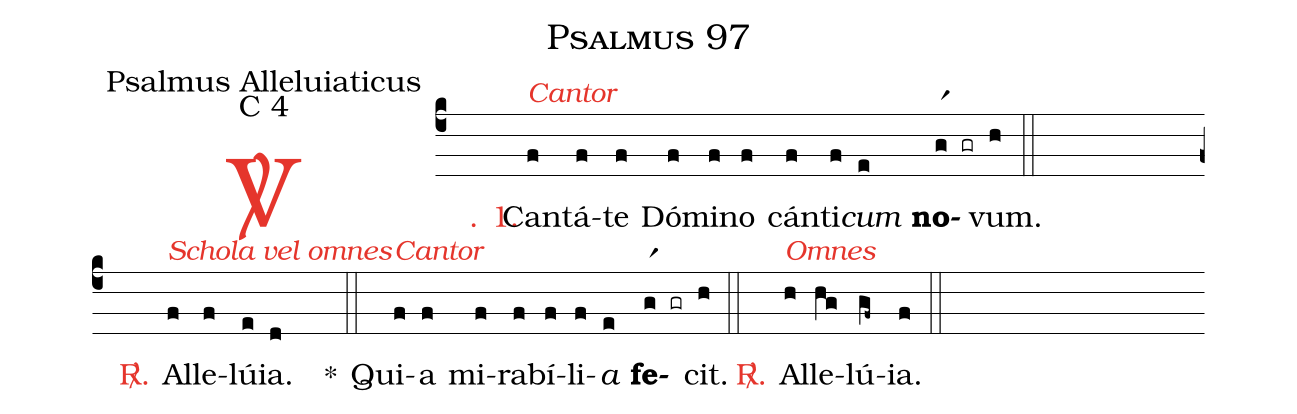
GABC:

name: Psalmus 97;
office-part: Psalmus Alleluiaticus;
mode: C 4;
%%
(c4)

<c><sp>V/</sp>. 1.</c>() Can<alt>\textcolor{gregoriocolor}{Cantor}</alt>(f)tá(f)te(f) Dó(f)mi(f)no(f) cán(f)ti(f)<i>cum</i>(e) <b>no</b>(gr1 gr)vum.(h)

(::Z)

<c><sp>R/</sp>.</c>() Al<alt>\textcolor{gregoriocolor}{Schola vel omnes}</alt>(f)le(f)lú(e)ia.(d/[10])

*(::)

Qui<alt>\textcolor{gregoriocolor}{Cantor}</alt>(f)a(f) mi(f)ra(f)bí(f)li(f)<i>a</i>(e) <b>fe</b>(gr1 gr)cit.(h)

(::)

<c><sp>R/</sp>.</c>() Al<alt>\textcolor{gregoriocolor}{Omnes}</alt>(h)le(hg)lú(gf~)ia.(f)

(::)
